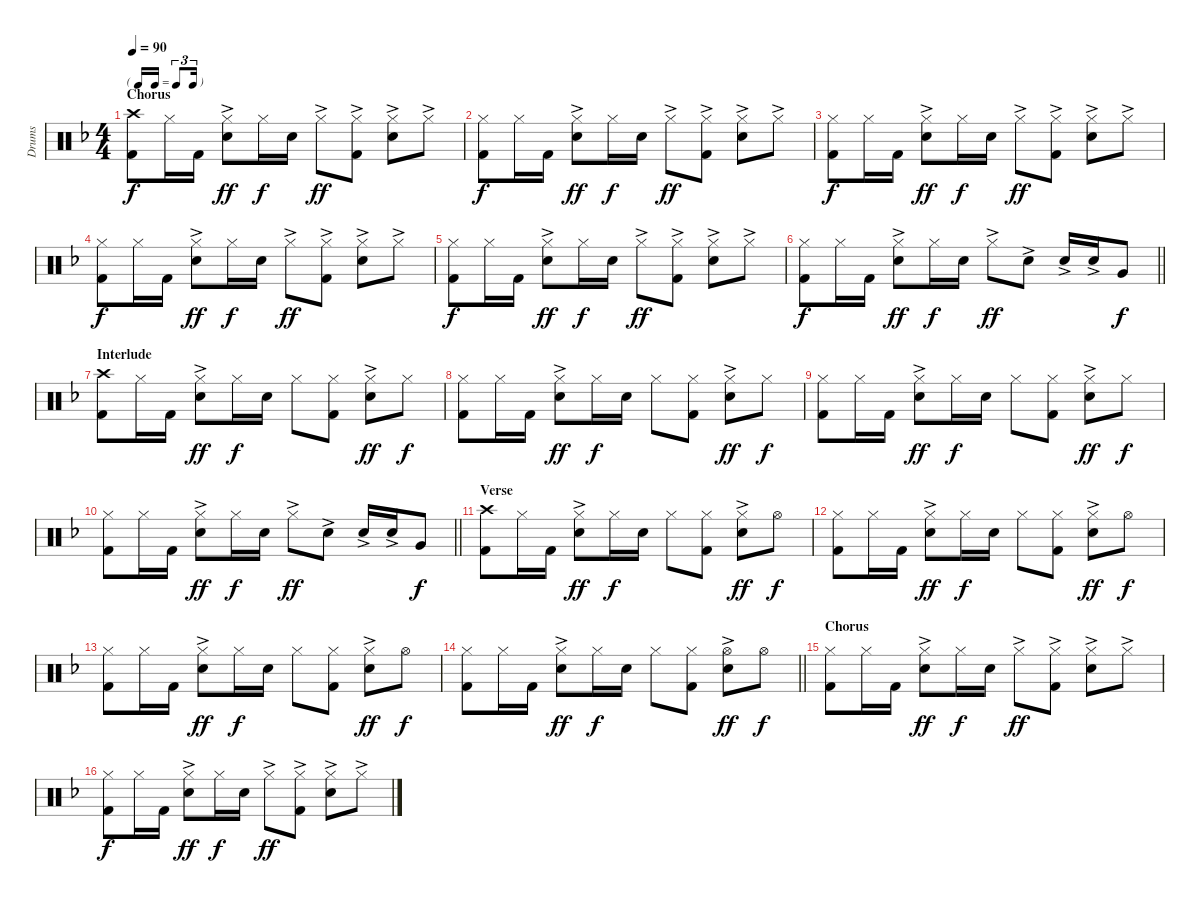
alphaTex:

\track ("Drums" "Drums") {instrument percussion}
\staff {score}
\articulation defaults
\ts (4 4)
\tf triplet16th
\section ("" "Chorus")
\tempo 90
\clef neutral
\ks f
("Crash high (hit)" "Kick (hit) 2").8{dy f} "Hi-Hat (closed)".16 "Kick (hit) 2".16 ("Hi-Hat (closed)" "Electric Snare (hit)"{ac}).8{dy ff} "Hi-Hat (closed)".16{dy f} "Electric Snare (hit)".16 "Hi-Hat (closed)"{ac}.8{dy ff} ("Hi-Hat (closed)"{ac} "Kick (hit) 2").8 ("Hi-Hat (closed)"{ac} "Electric Snare (hit)"{ac}).8 "Hi-Hat (closed)"{ac}.8 |
("Hi-Hat (closed)" "Kick (hit) 2").8{dy f} "Hi-Hat (closed)".16 "Kick (hit) 2".16 ("Hi-Hat (closed)" "Electric Snare (hit)"{ac}).8{dy ff} "Hi-Hat (closed)".16{dy f} "Electric Snare (hit)".16 "Hi-Hat (closed)"{ac}.8{dy ff} ("Hi-Hat (closed)"{ac} "Kick (hit) 2").8 ("Hi-Hat (closed)"{ac} "Electric Snare (hit)"{ac}).8 "Hi-Hat (closed)"{ac}.8 |
("Hi-Hat (closed)" "Kick (hit) 2").8{dy f} "Hi-Hat (closed)".16 "Kick (hit) 2".16 ("Hi-Hat (closed)" "Electric Snare (hit)"{ac}).8{dy ff} "Hi-Hat (closed)".16{dy f} "Electric Snare (hit)".16 "Hi-Hat (closed)"{ac}.8{dy ff} ("Hi-Hat (closed)"{ac} "Kick (hit) 2").8 ("Hi-Hat (closed)"{ac} "Electric Snare (hit)"{ac}).8 "Hi-Hat (closed)"{ac}.8 |
("Hi-Hat (closed)" "Kick (hit) 2").8{dy f} "Hi-Hat (closed)".16 "Kick (hit) 2".16 ("Hi-Hat (closed)" "Electric Snare (hit)"{ac}).8{dy ff} "Hi-Hat (closed)".16{dy f} "Electric Snare (hit)".16 "Hi-Hat (closed)"{ac}.8{dy ff} ("Hi-Hat (closed)"{ac} "Kick (hit) 2").8 ("Hi-Hat (closed)"{ac} "Electric Snare (hit)"{ac}).8 "Hi-Hat (closed)"{ac}.8 |
("Hi-Hat (closed)" "Kick (hit) 2").8{dy f} "Hi-Hat (closed)".16 "Kick (hit) 2".16 ("Hi-Hat (closed)" "Electric Snare (hit)"{ac}).8{dy ff} "Hi-Hat (closed)".16{dy f} "Electric Snare (hit)".16 "Hi-Hat (closed)"{ac}.8{dy ff} ("Hi-Hat (closed)"{ac} "Kick (hit) 2").8 ("Hi-Hat (closed)"{ac} "Electric Snare (hit)"{ac}).8 "Hi-Hat (closed)"{ac}.8 |
\barLineRight lightlight
("Hi-Hat (closed)" "Kick (hit) 2").8{dy f} "Hi-Hat (closed)".16 "Kick (hit) 2".16 ("Hi-Hat (closed)" "Electric Snare (hit)"{ac}).8{dy ff} "Hi-Hat (closed)".16{dy f} "Electric Snare (hit)".16 "Hi-Hat (closed)"{ac}.8{dy ff} "Electric Snare (hit)"{ac}.8 "Electric Snare (hit)"{ac}.16 "Electric Snare (hit)"{ac}.16 "Very Low Tom (hit)".8{dy f} |
\section ("" "Interlude")
("Crash high (hit)" "Kick (hit) 2").8 "Hi-Hat (closed)".16 "Kick (hit) 2".16 ("Hi-Hat (closed)" "Electric Snare (hit)"{ac}).8{dy ff} "Hi-Hat (closed)".16{dy f} "Electric Snare (hit)".16 "Hi-Hat (closed)".8 ("Hi-Hat (closed)" "Kick (hit) 2").8 ("Hi-Hat (closed)" "Electric Snare (hit)"{ac}).8{dy ff} "Hi-Hat (closed)".8{dy f} |
("Hi-Hat (closed)" "Kick (hit) 2").8 "Hi-Hat (closed)".16 "Kick (hit) 2".16 ("Hi-Hat (closed)" "Electric Snare (hit)"{ac}).8{dy ff} "Hi-Hat (closed)".16{dy f} "Electric Snare (hit)".16 "Hi-Hat (closed)".8 ("Hi-Hat (closed)" "Kick (hit) 2").8 ("Hi-Hat (closed)" "Electric Snare (hit)"{ac}).8{dy ff} "Hi-Hat (closed)".8{dy f} |
("Hi-Hat (closed)" "Kick (hit) 2").8 "Hi-Hat (closed)".16 "Kick (hit) 2".16 ("Hi-Hat (closed)" "Electric Snare (hit)"{ac}).8{dy ff} "Hi-Hat (closed)".16{dy f} "Electric Snare (hit)".16 "Hi-Hat (closed)".8 ("Hi-Hat (closed)" "Kick (hit) 2").8 ("Hi-Hat (closed)" "Electric Snare (hit)"{ac}).8{dy ff} "Hi-Hat (closed)".8{dy f} |
\barLineRight lightlight
("Hi-Hat (closed)" "Kick (hit) 2").8 "Hi-Hat (closed)".16 "Kick (hit) 2".16 ("Hi-Hat (closed)" "Electric Snare (hit)"{ac}).8{dy ff} "Hi-Hat (closed)".16{dy f} "Electric Snare (hit)".16 "Hi-Hat (closed)"{ac}.8{dy ff} "Electric Snare (hit)"{ac}.8 "Electric Snare (hit)"{ac}.16 "Electric Snare (hit)"{ac}.16 "Very Low Tom (hit)".8{dy f} |
\section ("" "Verse")
("Crash high (hit)" "Kick (hit) 2").8 "Hi-Hat (closed)".16 "Kick (hit) 2".16 ("Hi-Hat (closed)" "Electric Snare (hit)"{ac}).8{dy ff} "Hi-Hat (closed)".16{dy f} "Electric Snare (hit)".16 "Hi-Hat (closed)".8 ("Hi-Hat (closed)" "Kick (hit) 2").8 ("Hi-Hat (closed)" "Electric Snare (hit)"{ac}).8{dy ff} "Hi-Hat (open)".8{dy f} |
("Hi-Hat (closed)" "Kick (hit) 2").8 "Hi-Hat (closed)".16 "Kick (hit) 2".16 ("Hi-Hat (closed)" "Electric Snare (hit)"{ac}).8{dy ff} "Hi-Hat (closed)".16{dy f} "Electric Snare (hit)".16 "Hi-Hat (closed)".8 ("Hi-Hat (closed)" "Kick (hit) 2").8 ("Hi-Hat (closed)" "Electric Snare (hit)"{ac}).8{dy ff} "Hi-Hat (open)".8{dy f} |
("Hi-Hat (closed)" "Kick (hit) 2").8 "Hi-Hat (closed)".16 "Kick (hit) 2".16 ("Hi-Hat (closed)" "Electric Snare (hit)"{ac}).8{dy ff} "Hi-Hat (closed)".16{dy f} "Electric Snare (hit)".16 "Hi-Hat (closed)".8 ("Hi-Hat (closed)" "Kick (hit) 2").8 ("Hi-Hat (closed)" "Electric Snare (hit)"{ac}).8{dy ff} "Hi-Hat (open)".8{dy f} |
\barLineRight lightlight
("Hi-Hat (closed)" "Kick (hit) 2").8 "Hi-Hat (closed)".16 "Kick (hit) 2".16 ("Hi-Hat (closed)" "Electric Snare (hit)"{ac}).8{dy ff} "Hi-Hat (closed)".16{dy f} "Electric Snare (hit)".16 "Hi-Hat (closed)".8 ("Hi-Hat (closed)" "Kick (hit) 2").8 ("Hi-Hat (open)" "Electric Snare (hit)"{ac}).8{dy ff} "Hi-Hat (open)".8{dy f} |
\section ("" "Chorus")
("Hi-Hat (closed)" "Kick (hit) 2").8 "Hi-Hat (closed)".16 "Kick (hit) 2".16 ("Hi-Hat (closed)" "Electric Snare (hit)"{ac}).8{dy ff} "Hi-Hat (closed)".16{dy f} "Electric Snare (hit)".16 "Hi-Hat (closed)"{ac}.8{dy ff} ("Hi-Hat (closed)"{ac} "Kick (hit) 2").8 ("Hi-Hat (closed)"{ac} "Electric Snare (hit)"{ac}).8 "Hi-Hat (closed)"{ac}.8 |
("Hi-Hat (closed)" "Kick (hit) 2").8{dy f} "Hi-Hat (closed)".16 "Kick (hit) 2".16 ("Hi-Hat (closed)" "Electric Snare (hit)"{ac}).8{dy ff} "Hi-Hat (closed)".16{dy f} "Electric Snare (hit)".16 "Hi-Hat (closed)"{ac}.8{dy ff} ("Hi-Hat (closed)"{ac} "Kick (hit) 2").8 ("Hi-Hat (closed)"{ac} "Electric Snare (hit)"{ac}).8 "Hi-Hat (closed)"{ac}.8
